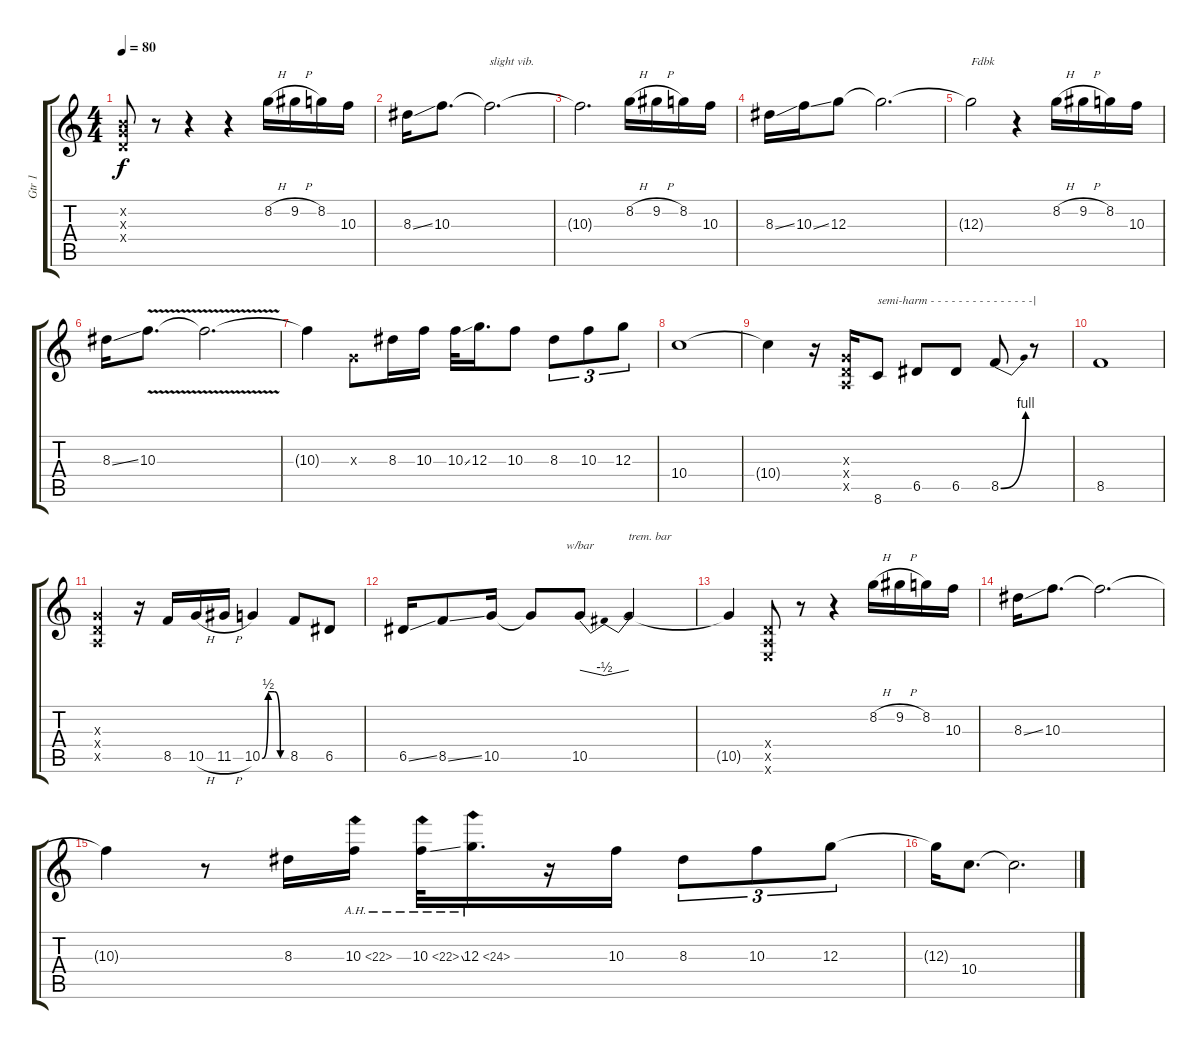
\track ("Gtr 1" "Gtr 1") {instrument distortionguitar}
\staff {score tabs}
\tuning (E4 B3 G3 D3 A2 E2) {hide}
\ts (4 4)
\tempo 80
\clef g2
\ks c
(0.2{x} 0.3{x} 0.4{x}).8{dy f} r.8 r.4 r.4 8.2{h}.16 9.2{h}.16 8.2.16 10.3.16 |
8.3{ss}.16 10.3.8{d} 10.3{t}.2{d txt "slight vib."} |
10.3{t}.2{d} 8.2{h}.16 9.2{h}.16 8.2.16 10.3.16 |
8.3{ss}.16 10.3{ss}.16 12.3.8 12.3{t}.2{d} |
12.3{t}.2{txt "Fdbk"} r.4 8.2{h}.16 9.2{h}.16 8.2.16 10.3.16 |
8.3{ss}.16 10.3{v}.8{d} 10.3{t}.2{d} |
10.3{t}.4 0.3{x}.8 8.3.16 10.3.16 10.3{ss}.32 12.3.16{d} 10.3.8 8.3.8{tu (3 2)} 10.3.8{tu (3 2)} 12.3.8{tu (3 2)} |
10.4.1 |
10.4{t}.4 r.16 (0.3{x} 0.4{x} 0.5{x}).16 8.6.8{txt "semi-harm - - - - - - - - - - - - - - -|"} 6.5.8 6.5.8 8.5{be (bend 0 0 60 4)}.8 r.8 |
8.5.1 |
(0.3{x} 0.4{x} 0.5{x}).4 r.16 8.5.16 10.5{h}.16 11.5{h}.16 10.5{be (custom 0 0 15 2 30 2 45 0 60 0)}.4 8.5.8 6.5.8 |
6.5{ss}.16 8.5{ss}.8 10.5.16 10.5{t}.8 10.5.8{tbe (dip default 0 0 30 -2 60 0)} 10.5{t}.2{txt "trem. bar"} |
10.5{t}.4 (0.4{x} 0.5{x} 0.6{x}).8 r.8 r.4 8.2{h}.16 9.2{h}.16 8.2.16 10.3.16 |
8.3{ss}.16 10.3.8{d} 10.3{t}.2{d} |
10.3{t}.4 r.8 8.3.16 10.3{ah 12}.16 10.3{ah 12 ss}.32 12.3{ah 12}.16{d} r.16 10.3.16 8.3.8{tu (3 2)} 10.3.8{tu (3 2)} 12.3.8{tu (3 2)} |
12.3{t}.16 10.4.8{d} 10.4{t}.2{d}
